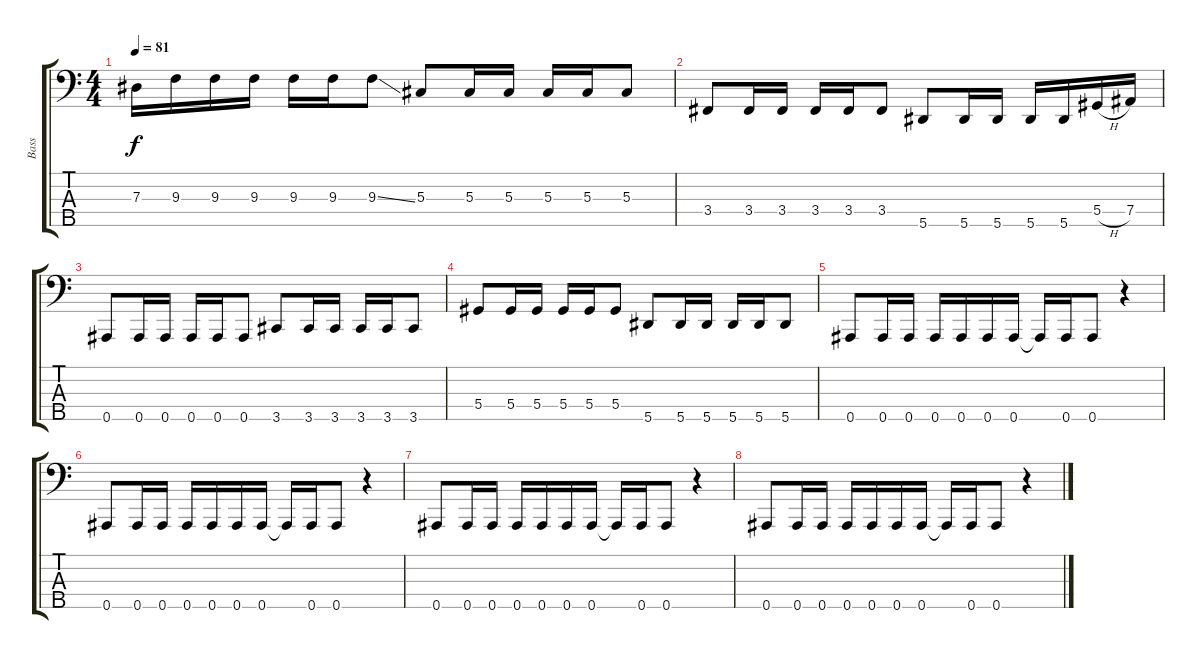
\track ("Bass" "Bass") {instrument electricbassfinger}
\staff {score tabs}
\tuning (Gb2 Db2 Ab1 Eb1 Bb0) {hide}
\ts (4 4)
\tempo 81
\clef f4
\ks c
7.3.16{dy f} 9.3.16 9.3.16 9.3.16 9.3.16 9.3.16 9.3{ss}.8 5.3.8 5.3.16 5.3.16 5.3.16 5.3.16 5.3.8 |
3.4.8 3.4.16 3.4.16 3.4.16 3.4.16 3.4.8 5.5.8 5.5.16 5.5.16 5.5.16 5.5.16 5.4{h}.16 7.4.16 |
0.5.8 0.5.16 0.5.16 0.5.16 0.5.16 0.5.8 3.5.8 3.5.16 3.5.16 3.5.16 3.5.16 3.5.8 |
5.4.8 5.4.16 5.4.16 5.4.16 5.4.16 5.4.8 5.5.8 5.5.16 5.5.16 5.5.16 5.5.16 5.5.8 |
0.5.8 0.5.16 0.5.16 0.5.16 0.5.16 0.5.16 0.5.16 0.5{t}.16 0.5.16 0.5.8 r.4 |
0.5.8 0.5.16 0.5.16 0.5.16 0.5.16 0.5.16 0.5.16 0.5{t}.16 0.5.16 0.5.8 r.4 |
0.5.8 0.5.16 0.5.16 0.5.16 0.5.16 0.5.16 0.5.16 0.5{t}.16 0.5.16 0.5.8 r.4 |
0.5.8 0.5.16 0.5.16 0.5.16 0.5.16 0.5.16 0.5.16 0.5{t}.16 0.5.16 0.5.8 r.4
